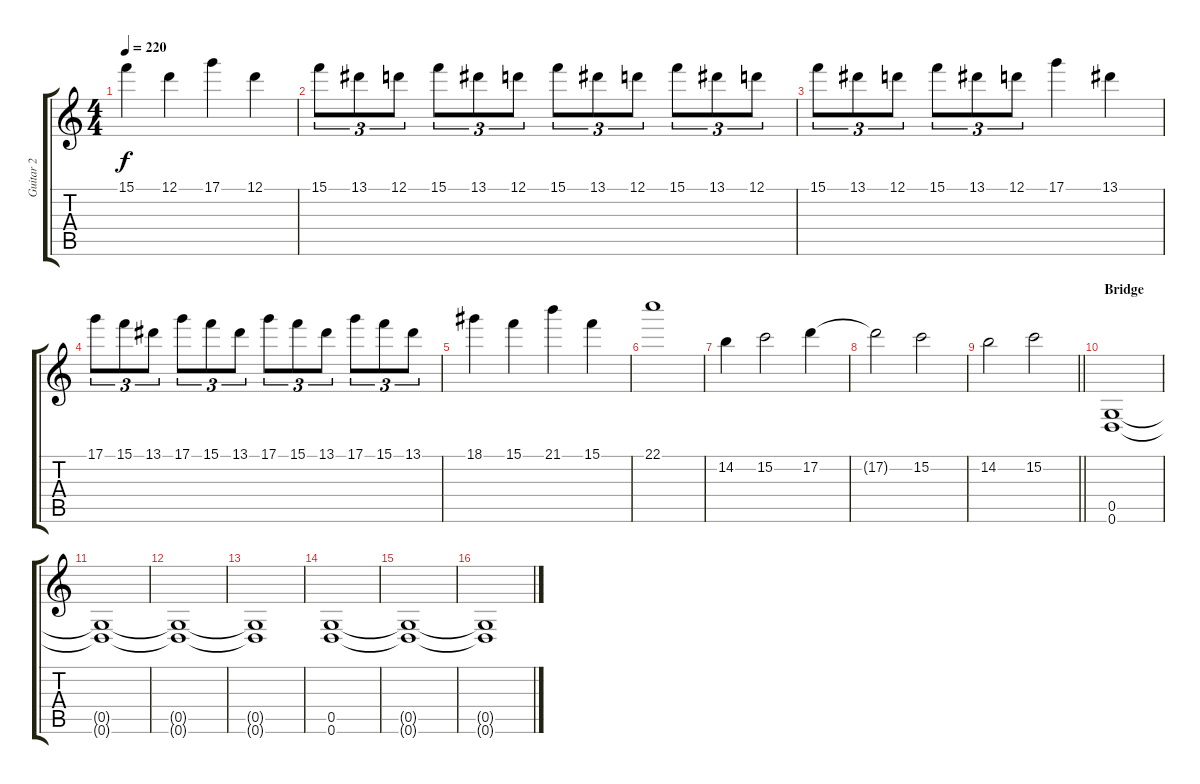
\track ("Guitar 2" "Guitar 2") {instrument overdrivenguitar}
\staff {score tabs}
\tuning (D4 A3 F3 C3 G2 D2) {hide}
\ts (4 4)
\tempo 220
\clef g2
\ks c
15.1.4{dy f} 12.1.4 17.1.4 12.1.4 |
15.1.8{tu (3 2)} 13.1.8{tu (3 2)} 12.1.8{tu (3 2)} 15.1.8{tu (3 2)} 13.1.8{tu (3 2)} 12.1.8{tu (3 2)} 15.1.8{tu (3 2)} 13.1.8{tu (3 2)} 12.1.8{tu (3 2)} 15.1.8{tu (3 2)} 13.1.8{tu (3 2)} 12.1.8{tu (3 2)} |
15.1.8{tu (3 2)} 13.1.8{tu (3 2)} 12.1.8{tu (3 2)} 15.1.8{tu (3 2)} 13.1.8{tu (3 2)} 12.1.8{tu (3 2)} 17.1.4 13.1.4 |
17.1.8{tu (3 2)} 15.1.8{tu (3 2)} 13.1.8{tu (3 2)} 17.1.8{tu (3 2)} 15.1.8{tu (3 2)} 13.1.8{tu (3 2)} 17.1.8{tu (3 2)} 15.1.8{tu (3 2)} 13.1.8{tu (3 2)} 17.1.8{tu (3 2)} 15.1.8{tu (3 2)} 13.1.8{tu (3 2)} |
18.1.4 15.1.4 21.1.4 15.1.4 |
22.1.1 |
14.2.4 15.2.2 17.2.4 |
17.2{t}.2 15.2.2 |
\barLineRight lightlight
14.2.2 15.2.2 |
\section ("" "Bridge")
(0.5 0.6).1 |
(0.5{t} 0.6{t}).1 |
(0.5{t} 0.6{t}).1 |
(0.5{t} 0.6{t}).1 |
(0.5 0.6).1 |
(0.5{t} 0.6{t}).1 |
(0.5{t} 0.6{t}).1
